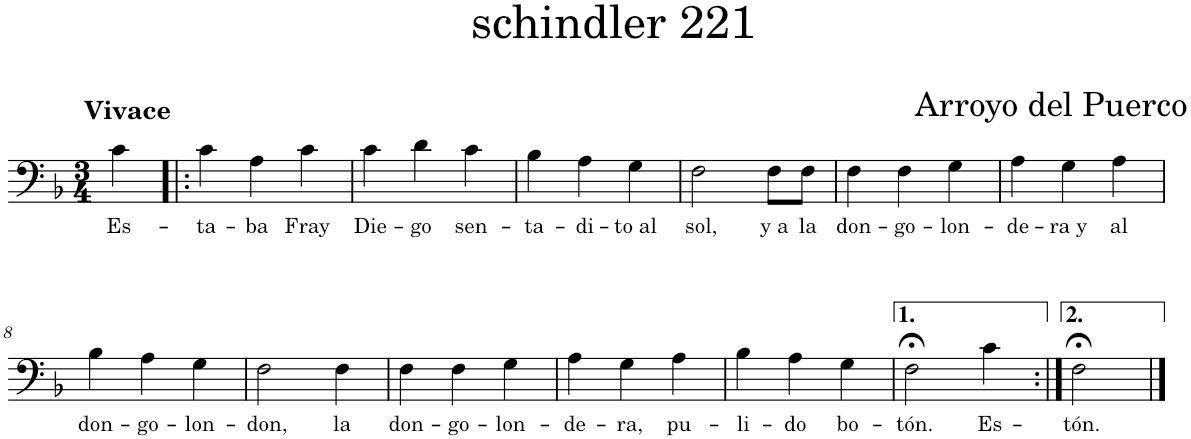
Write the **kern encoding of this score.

**kern	**text
*part1	*part1
*staff1	*staff1
*I"Piano	*
*I'Pno.	*
*clefF4	*
*k[b-]	*
*M3/4	*
=1	=1
!LO:TX:a:B:t=Vivace	!
!	!LO:LY:b
4c\	Es-
=2!|:	=2!|:
!	!LO:LY:b
4c\	-ta-
!	!LO:LY:b
4A\	-ba
!	!LO:LY:b
4c\	Fray
=3	=3
!	!LO:LY:b
4c\	Die-
!	!LO:LY:b
4d\	-go
!	!LO:LY:b
4c\	sen-
=4	=4
!	!LO:LY:b
4B-\	-ta-
!	!LO:LY:b
4A\	-di-
!	!LO:LY:b
4G\	-to al
=5	=5
!	!LO:LY:b
2F\	sol,
!	!LO:LY:b
8F\L	y a
!	!LO:LY:b
8F\J	la
=6	=6
!	!LO:LY:b
4F\	don-
!	!LO:LY:b
4F\	-go-
!	!LO:LY:b
4G\	-lon-
=7	=7
!	!LO:LY:b
4A\	-de-
!	!LO:LY:b
4G\	-ra y
!	!LO:LY:b
4A\	al
!!LO:LB:g=z
=8	=8
!	!LO:LY:b
4B-\	don-
!	!LO:LY:b
4A\	-go-
!	!LO:LY:b
4G\	-lon-
=9	=9
!	!LO:LY:b
2F\	-don,
!	!LO:LY:b
4F\	la
=10	=10
!	!LO:LY:b
4F\	don-
!	!LO:LY:b
4F\	-go-
!	!LO:LY:b
4G\	-lon-
=11	=11
!	!LO:LY:b
4A\	-de-
!	!LO:LY:b
4G\	-ra,
!	!LO:LY:b
4A\	pu-
=12	=12
!	!LO:LY:b
4B-\	-li-
!	!LO:LY:b
4A\	-do
!	!LO:LY:b
4G\	bo-
=13	=13
!	!LO:LY:b
2F;<\	-tón.
!	!LO:LY:b
4c\	Es-
=14:|!	=14:|!
!	!LO:LY:b
2F;<\	-tón.
==	==
*-	*-
